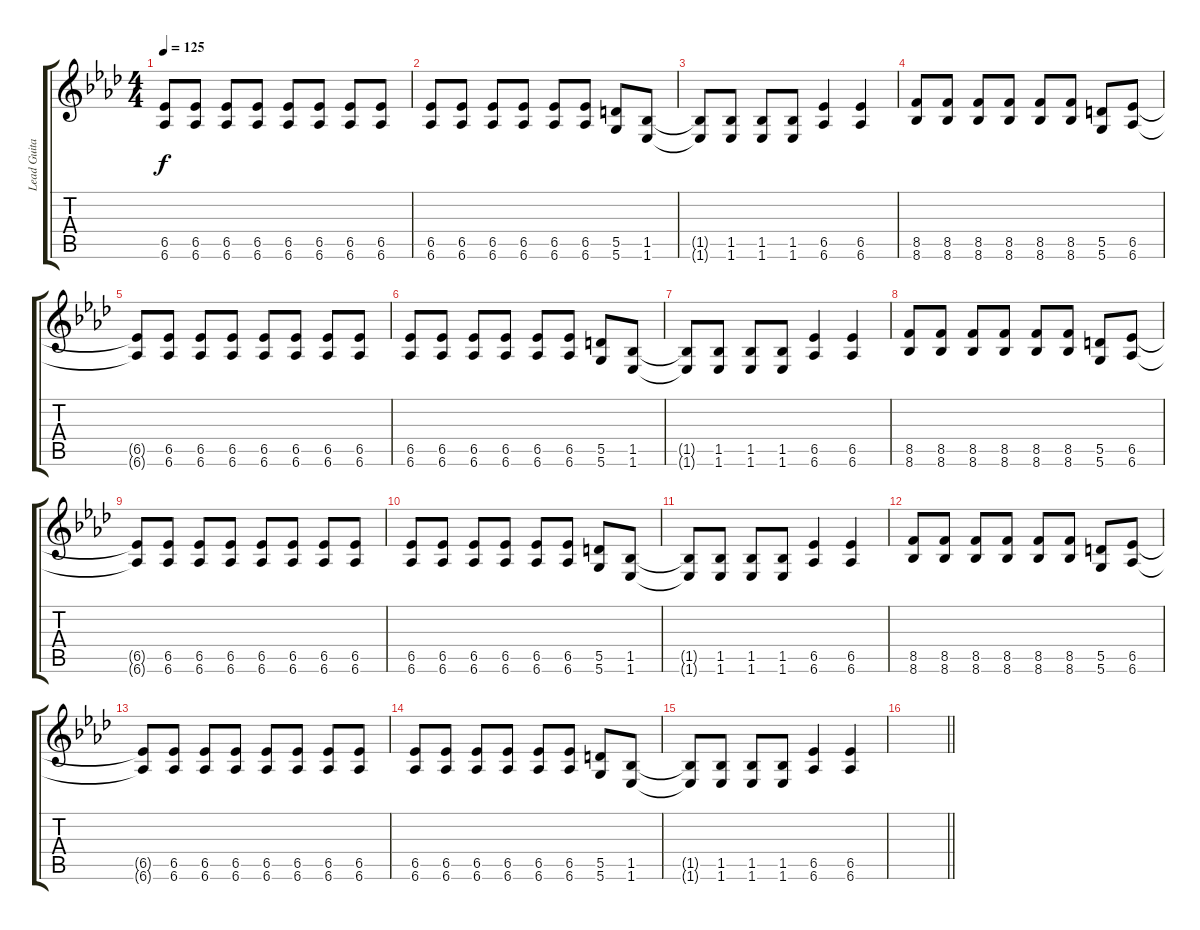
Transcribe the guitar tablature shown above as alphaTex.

\track ("Lead Guitar" "Lead Guita") {instrument distortionguitar}
\staff {score tabs}
\tuning (E4 B3 G3 D3 A2 D2) {hide}
\ts (4 4)
\tempo 125
\clef g2
\ks fminor
(6.5{t} 6.6{t}).8{dy f} (6.5 6.6).8 (6.5 6.6).8 (6.5 6.6).8 (6.5 6.6).8 (6.5 6.6).8 (6.5 6.6).8 (6.5 6.6).8 |
(6.5 6.6).8 (6.5 6.6).8 (6.5 6.6).8 (6.5 6.6).8 (6.5 6.6).8 (6.5 6.6).8 (5.5 5.6).8 (1.5 1.6).8 |
(1.5{t} 1.6{t}).8 (1.5 1.6).8 (1.5 1.6).8 (1.5 1.6).8 (6.5 6.6).4 (6.5 6.6).4 |
(8.5 8.6).8 (8.5 8.6).8 (8.5 8.6).8 (8.5 8.6).8 (8.5 8.6).8 (8.5 8.6).8 (5.5 5.6).8 (6.5 6.6).8 |
(6.5{t} 6.6{t}).8 (6.5 6.6).8 (6.5 6.6).8 (6.5 6.6).8 (6.5 6.6).8 (6.5 6.6).8 (6.5 6.6).8 (6.5 6.6).8 |
(6.5 6.6).8 (6.5 6.6).8 (6.5 6.6).8 (6.5 6.6).8 (6.5 6.6).8 (6.5 6.6).8 (5.5 5.6).8 (1.5 1.6).8 |
(1.5{t} 1.6{t}).8 (1.5 1.6).8 (1.5 1.6).8 (1.5 1.6).8 (6.5 6.6).4 (6.5 6.6).4 |
(8.5 8.6).8 (8.5 8.6).8 (8.5 8.6).8 (8.5 8.6).8 (8.5 8.6).8 (8.5 8.6).8 (5.5 5.6).8 (6.5 6.6).8 |
(6.5{t} 6.6{t}).8 (6.5 6.6).8 (6.5 6.6).8 (6.5 6.6).8 (6.5 6.6).8 (6.5 6.6).8 (6.5 6.6).8 (6.5 6.6).8 |
(6.5 6.6).8 (6.5 6.6).8 (6.5 6.6).8 (6.5 6.6).8 (6.5 6.6).8 (6.5 6.6).8 (5.5 5.6).8 (1.5 1.6).8 |
(1.5{t} 1.6{t}).8 (1.5 1.6).8 (1.5 1.6).8 (1.5 1.6).8 (6.5 6.6).4 (6.5 6.6).4 |
(8.5 8.6).8 (8.5 8.6).8 (8.5 8.6).8 (8.5 8.6).8 (8.5 8.6).8 (8.5 8.6).8 (5.5 5.6).8 (6.5 6.6).8 |
(6.5{t} 6.6{t}).8 (6.5 6.6).8 (6.5 6.6).8 (6.5 6.6).8 (6.5 6.6).8 (6.5 6.6).8 (6.5 6.6).8 (6.5 6.6).8 |
(6.5 6.6).8 (6.5 6.6).8 (6.5 6.6).8 (6.5 6.6).8 (6.5 6.6).8 (6.5 6.6).8 (5.5 5.6).8 (1.5 1.6).8 |
(1.5{t} 1.6{t}).8 (1.5 1.6).8 (1.5 1.6).8 (1.5 1.6).8 (6.5 6.6).4 (6.5 6.6).4 |
\barLineRight lightlight
